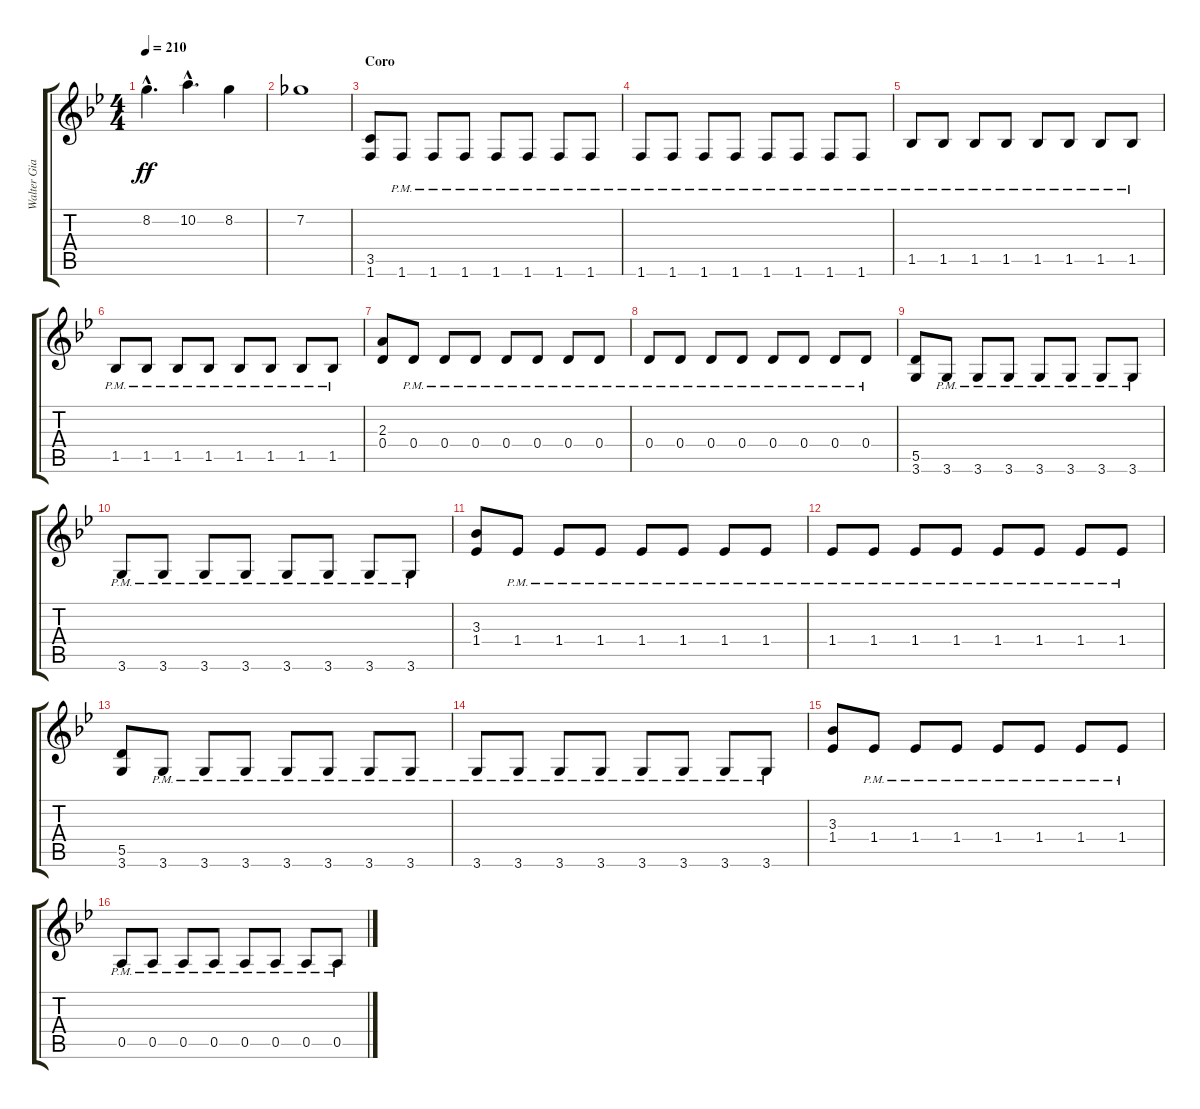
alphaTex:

\track ("Walter Giardino" "Walter Gia") {instrument overdrivenguitar}
\staff {score tabs}
\tuning (E4 B3 G3 D3 A2 E2) {hide}
\ts (4 4)
\tempo 210
\clef g2
\ks gminor
8.2{hac}.4{d dy ff balance 8} 10.2{hac}.4{d} 8.2.4 |
7.2.1 |
\section ("" "Coro")
(3.5 1.6).8{balance 16} 1.6{pm}.8 1.6{pm}.8 1.6{pm}.8 1.6{pm}.8 1.6{pm}.8 1.6{pm}.8 1.6{pm}.8 |
1.6{pm}.8 1.6{pm}.8 1.6{pm}.8 1.6{pm}.8 1.6{pm}.8 1.6{pm}.8 1.6{pm}.8 1.6{pm}.8 |
1.5{pm}.8 1.5{pm}.8 1.5{pm}.8 1.5{pm}.8 1.5{pm}.8 1.5{pm}.8 1.5{pm}.8 1.5{pm}.8 |
1.5{pm}.8 1.5{pm}.8 1.5{pm}.8 1.5{pm}.8 1.5{pm}.8 1.5{pm}.8 1.5{pm}.8 1.5{pm}.8 |
(2.3 0.4).8 0.4{pm}.8 0.4{pm}.8 0.4{pm}.8 0.4{pm}.8 0.4{pm}.8 0.4{pm}.8 0.4{pm}.8 |
0.4{pm}.8 0.4{pm}.8 0.4{pm}.8 0.4{pm}.8 0.4{pm}.8 0.4{pm}.8 0.4{pm}.8 0.4{pm}.8 |
(5.5 3.6).8 3.6{pm}.8 3.6{pm}.8 3.6{pm}.8 3.6{pm}.8 3.6{pm}.8 3.6{pm}.8 3.6{pm}.8 |
3.6{pm}.8 3.6{pm}.8 3.6{pm}.8 3.6{pm}.8 3.6{pm}.8 3.6{pm}.8 3.6{pm}.8 3.6{pm}.8 |
(3.3 1.4).8 1.4{pm}.8 1.4{pm}.8 1.4{pm}.8 1.4{pm}.8 1.4{pm}.8 1.4{pm}.8 1.4{pm}.8 |
1.4{pm}.8 1.4{pm}.8 1.4{pm}.8 1.4{pm}.8 1.4{pm}.8 1.4{pm}.8 1.4{pm}.8 1.4{pm}.8 |
(5.5 3.6).8 3.6{pm}.8 3.6{pm}.8 3.6{pm}.8 3.6{pm}.8 3.6{pm}.8 3.6{pm}.8 3.6{pm}.8 |
3.6{pm}.8 3.6{pm}.8 3.6{pm}.8 3.6{pm}.8 3.6{pm}.8 3.6{pm}.8 3.6{pm}.8 3.6{pm}.8 |
(3.3 1.4).8 1.4{pm}.8 1.4{pm}.8 1.4{pm}.8 1.4{pm}.8 1.4{pm}.8 1.4{pm}.8 1.4{pm}.8 |
0.5{pm}.8 0.5{pm}.8 0.5{pm}.8 0.5{pm}.8 0.5{pm}.8 0.5{pm}.8 0.5{pm}.8 0.5{pm}.8
